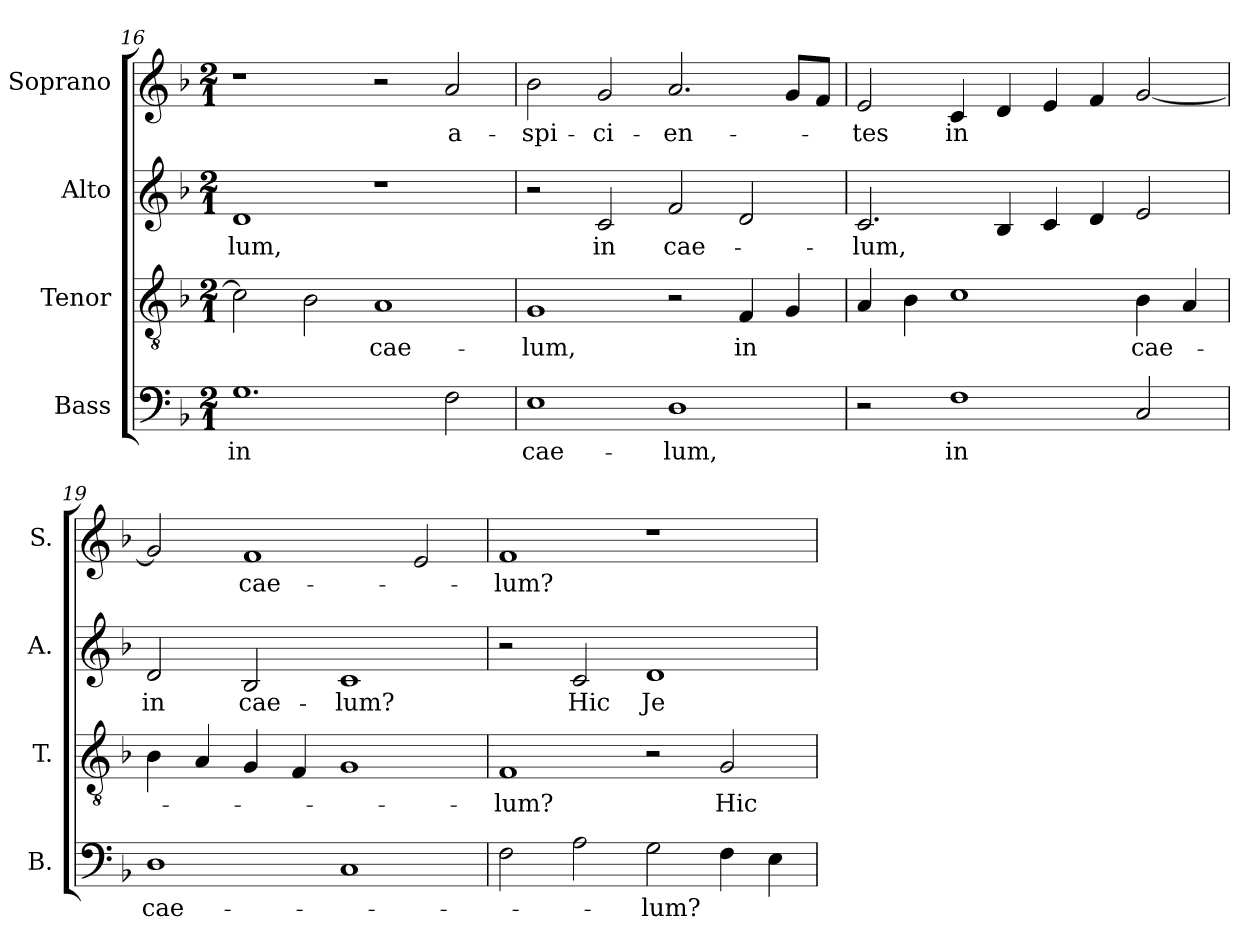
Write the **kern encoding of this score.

**kern	**text	**kern	**text	**kern	**text	**kern	**text
*part4	*part4	*part3	*part3	*part2	*part2	*part1	*part1
*staff4	*staff4	*staff3	*staff3	*staff2	*staff2	*staff1	*staff1
*I"Bass	*	*I"Tenor	*	*I"Alto	*	*I"Soprano	*
*I'B.	*	*I'T.	*	*I'A.	*	*I'S.	*
!!LO:LB:g=z
*clefF4	*	*clefGv2	*	*clefG2	*	*clefG2	*
*	*	*ITrd7c12	*	*	*	*	*
*k[b-]	*	*k[b-]	*	*k[b-]	*	*k[b-]	*
*F:	*	*F:	*	*F:	*	*F:	*
*M2/1	*	*M2/1	*	*M2/1	*	*M2/1	*
=16	=16	=16	=16	=16	=16	=16	=16
!	!LO:LY:b:color=#000000	!	!	!	!	!	!
!	!	!	!	!	!LO:LY:b:color=#000000	!	!
1.Gi	in	2Ci\]	.	1di	-lum,	1r	.
.	.	2BB-i\	.	.	.	.	.
!	!	!	!LO:LY:b:color=#000000	!	!	!	!
.	.	1AAi	cae-	1r	.	2r	.
!	!	!	!	!	!	!	!LO:LY:b:color=#000000
2Fi\	.	.	.	.	.	2ai/	a-
=17	=17	=17	=17	=17	=17	=17	=17
!	!LO:LY:b:color=#000000	!	!	!	!	!	!
!	!	!	!LO:LY:b:color=#000000	!	!	!	!
!	!	!	!	!	!	!	!LO:LY:b:color=#000000
1Ei	cae-	1GGi	-lum,	2r	.	2b-i\	-spi-
!	!	!	!	!	!LO:LY:b:color=#000000	!	!
!	!	!	!	!	!	!	!LO:LY:b:color=#000000
.	.	.	.	2ci/	in	2gi/	-ci-
!	!LO:LY:b:color=#000000	!	!	!	!	!	!
!	!	!	!	!	!LO:LY:b:color=#000000	!	!
!	!	!	!	!	!	!	!LO:LY:b:color=#000000
1Di	-lum,	2r	.	2fi/	cae-	2.ai/	-en-
!	!	!	!LO:LY:b:color=#000000	!	!	!	!
.	.	4FFi/	in	2di/	.	.	.
.	.	4GGi/	.	.	.	8gi/L	.
.	.	.	.	.	.	8fi/J	.
=18	=18	=18	=18	=18	=18	=18	=18
!	!	!	!	!	!LO:LY:b:color=#000000	!	!
!	!	!	!	!	!	!	!LO:LY:b:color=#000000
2r	.	4AAi/	.	2.ci/	-lum,	2ei/	-tes
.	.	4BB-i\	.	.	.	.	.
!	!LO:LY:b:color=#000000	!	!	!	!	!	!
!	!	!	!	!	!	!	!LO:LY:b:color=#000000
1Fi	in	1Ci	.	.	.	4ci/	in
.	.	.	.	4B-i/	.	4di/	.
.	.	.	.	4ci/	.	4ei/	.
.	.	.	.	4di/	.	4fi/	.
!	!	!	!LO:LY:b:color=#000000	!	!	!	!
2Ci/	.	4BB-i\	cae-	2ei/	.	[2gi/	.
.	.	4AAi/	.	.	.	.	.
=19	=19	=19	=19	=19	=19	=19	=19
!	!LO:LY:b:color=#000000	!	!	!	!	!	!
!	!	!	!	!	!LO:LY:b:color=#000000	!	!
1Di	cae-	4BB-i\	.	2di/	in	2gi/]	.
.	.	4AAi/	.	.	.	.	.
!	!	!	!	!	!LO:LY:b:color=#000000	!	!
!	!	!	!	!	!	!	!LO:LY:b:color=#000000
.	.	4GGi/	.	2B-i/	cae-	1fi	cae-
.	.	4FFi/	.	.	.	.	.
!	!	!	!	!	!LO:LY:b:color=#000000	!	!
1Ci	.	1GGi	.	1ci	-lum?	.	.
.	.	.	.	.	.	2ei/	.
=20	=20	=20	=20	=20	=20	=20	=20
!	!	!	!LO:LY:b:color=#000000	!	!	!	!
!	!	!	!	!	!	!	!LO:LY:b:color=#000000
2Fi\	.	1FFi	-lum?	2r	.	1fi	-lum?
!	!	!	!	!	!LO:LY:b:color=#000000	!	!
2Ai\	.	.	.	2ci/	Hic	.	.
!	!LO:LY:b:color=#000000	!	!	!	!	!	!
!	!	!	!	!	!LO:LY:b:color=#000000	!	!
2Gi\	-lum?	2r	.	1di	Je-	1r	.
!	!	!	!LO:LY:b:color=#000000	!	!	!	!
4Fi\	.	2GGi/	Hic	.	.	.	.
4Ei\	.	.	.	.	.	.	.
=	=	=	=	=	=	=	=
*-	*-	*-	*-	*-	*-	*-	*-
